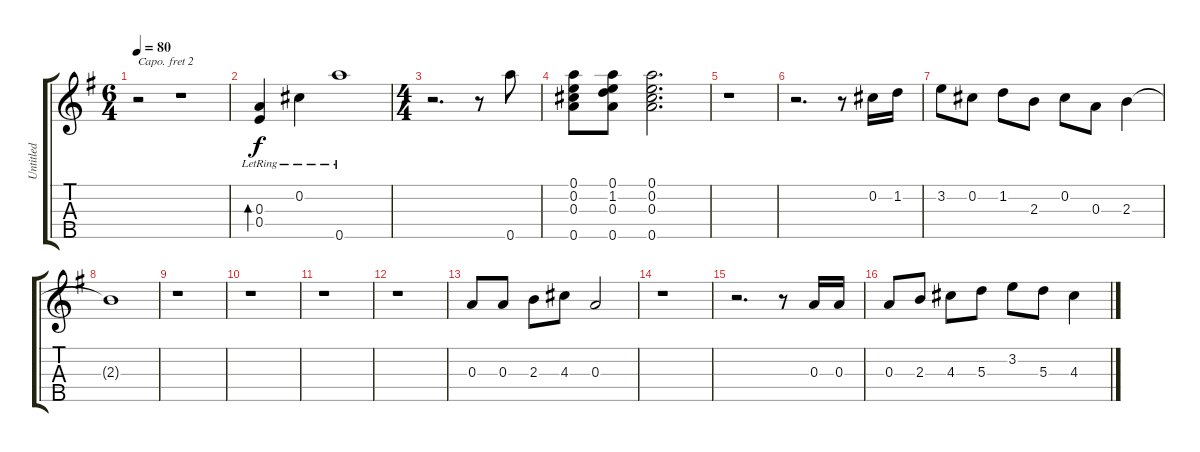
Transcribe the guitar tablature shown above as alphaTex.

\track ("Untitled" "Untitled") {instrument banjo}
\staff {score tabs}
\capo 2
\tuning (D4 B3 G3 D3 G4) {hide}
\displaytranspose 12
\ts (6 4)
\tempo 80
\clef g2
\ks g
r.2{dy f instrument banjo} r.1 |
(0.3{lr} 0.4{lr}).4{bd 30} 0.2{lr}.4 0.5{lr}.1 |
\ts (4 4)
r.2{d} r.8 0.5.8 |
(0.1 0.2 0.3 0.5).8 (0.1 1.2 0.3 0.5).8 (0.1 0.2 0.3 0.5).2{d} |
r.1 |
r.2{d} r.8 0.2.16 1.2.16 |
3.2.8 0.2.8 1.2.8 2.3.8 0.2.8 0.3.8 2.3.4 |
2.3{t}.1 |
r.1 |
r.1 |
r.1 |
r.1 |
0.3.8 0.3.8 2.3.8 4.3.8 0.3.2 |
r.1 |
r.2{d} r.8 0.3.16 0.3.16 |
0.3.8 2.3.8 4.3.8 5.3.8 3.2.8 5.3.8 4.3.4
